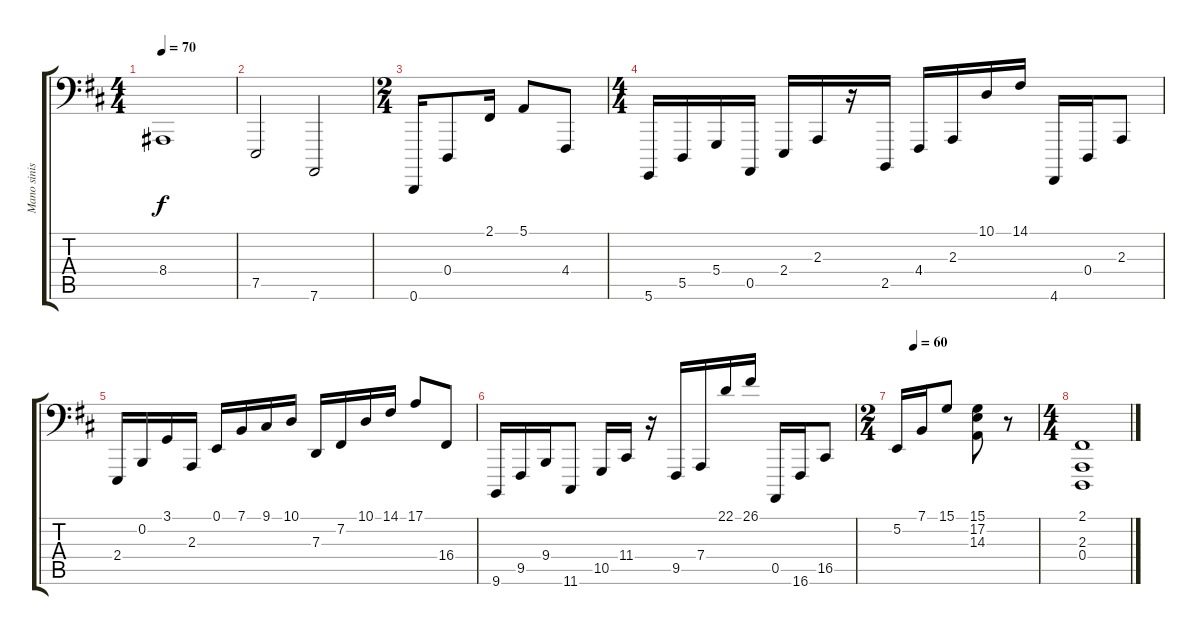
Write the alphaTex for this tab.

\track ("Mano sinistra" "Mano sinis") {instrument acousticgrandpiano}
\staff {score tabs}
\tuning (E2 B1 G1 D1 A0 D0) {hide}
\ts (4 4)
\tempo 70
\clef f4
\ks d
8.4.1{dy f} |
7.5.2 7.6.2 |
\ts (2 4)
0.6.16 0.4.8 2.1.16 5.1.8 4.4.8 |
\ts (4 4)
5.6.16 5.5.16 5.4.16 0.5.16 2.4.16 2.3.16 r.16 2.5.16 4.4.16 2.3.16 10.1.16 14.1.16 4.6.16 0.4.16 2.3.8 |
2.4.16 0.2.16 3.1.16 2.3.16 0.1.16 7.1.16 9.1.16 10.1.16 7.3.16 7.2.16 10.1.16 14.1.16 17.1.8 16.4.8 |
9.6.16 9.5.16 9.4.16 11.6.8 10.5.16 11.4.16 r.16 9.5.16 7.4.16 22.1.16 26.1.16 0.5.16 16.6.16 16.5.8 |
\ts (2 4)
\tempo (60 0.125)
5.2.16 7.1.16 15.1.8 (15.1 17.2 14.3).8 r.8 |
\ts (4 4)
(2.1 2.3 0.4).1
